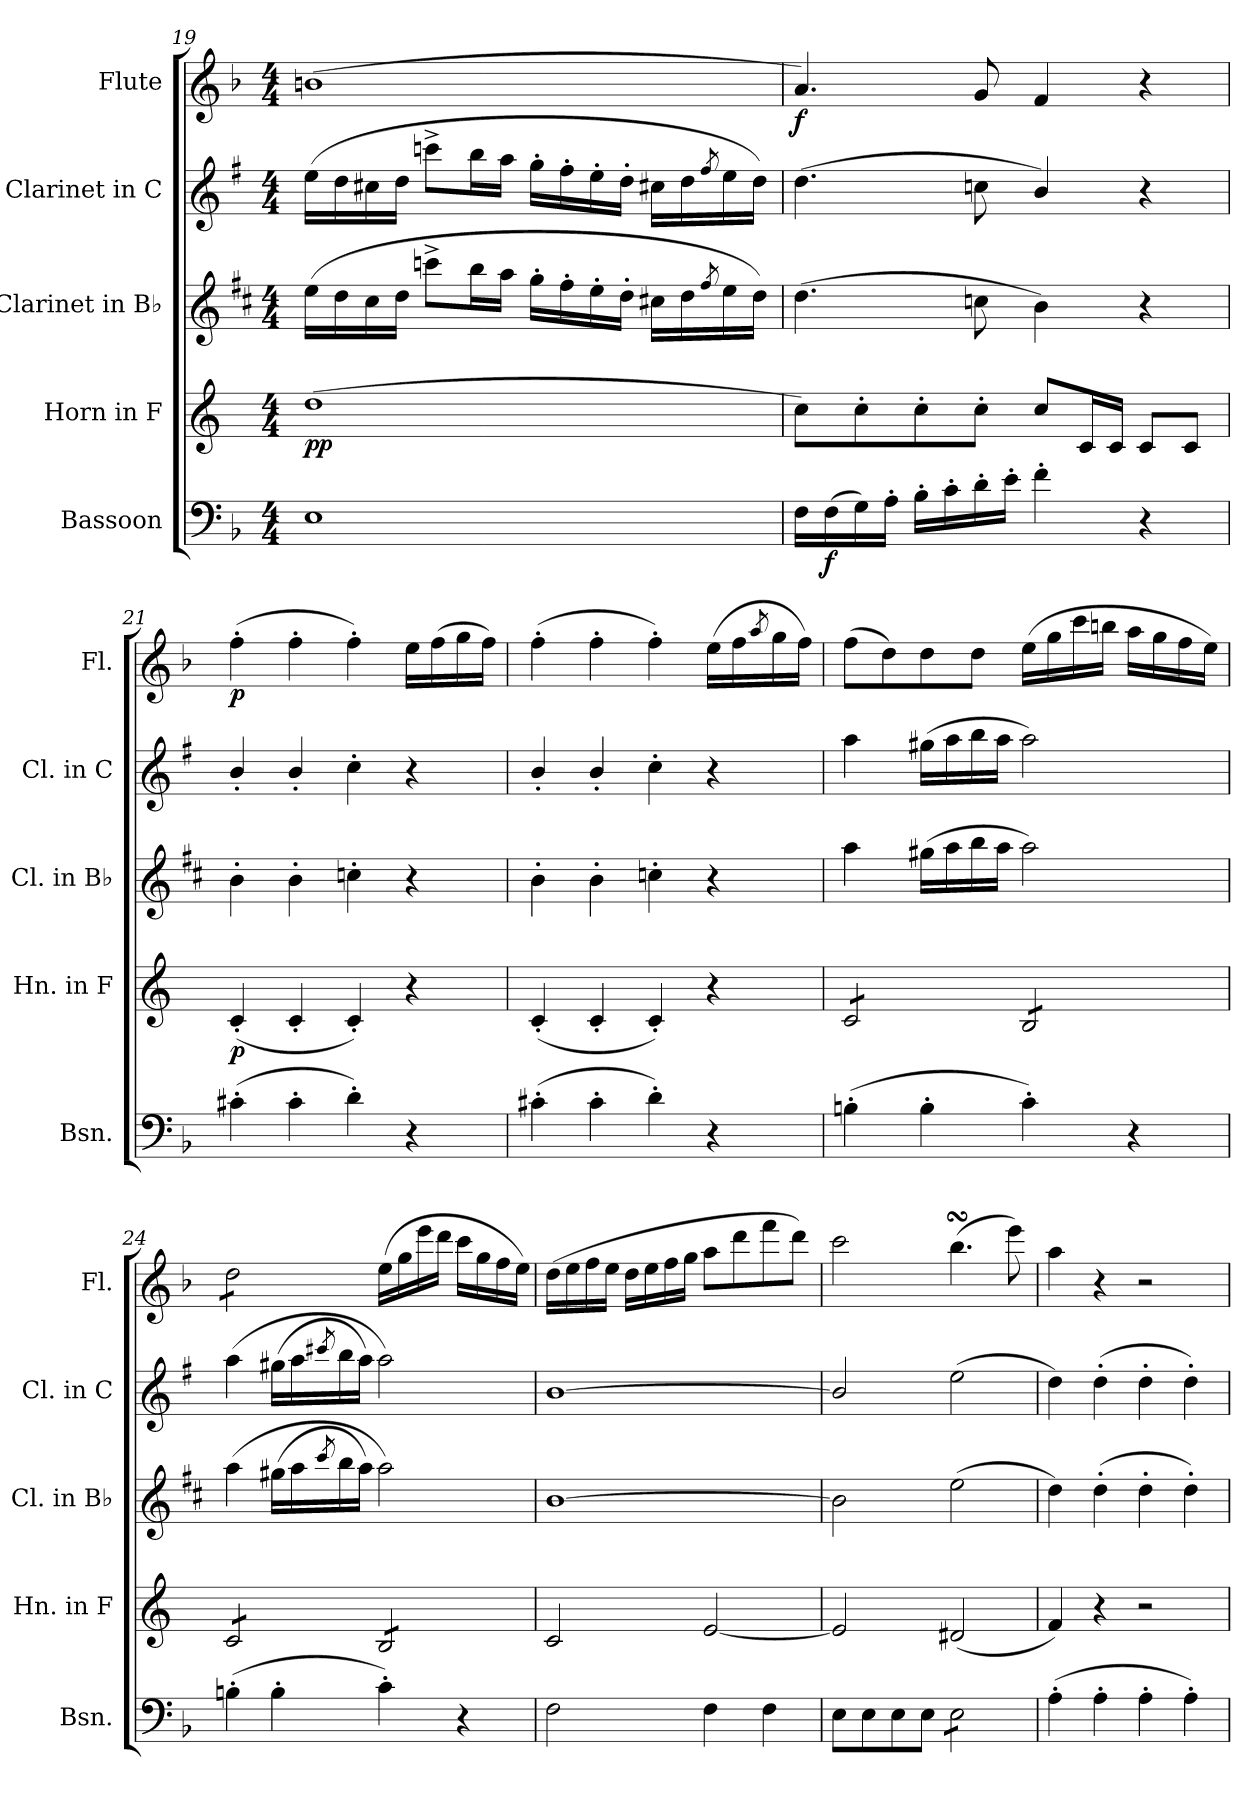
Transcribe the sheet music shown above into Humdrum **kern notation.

**kern	**dynam	**kern	**dynam	**kern	**kern	**kern	**dynam
*part5	*part5	*part4	*part4	*part3	*part2	*part1	*part1
*staff5	*staff5	*staff4	*staff4	*staff3	*staff2	*staff1	*staff1
*I"Bassoon	*	*I"Horn in F	*	*I"Clarinet in B♭	*I"Clarinet in C	*I"Flute	*
*I'Bsn.	*	*I'Hn. in F	*	*I'Cl. in B♭	*I'Cl. in C	*I'Fl.	*
*clefF4	*	*clefG2	*	*clefG2	*clefG2	*clefG2	*
*	*	*ITrd4c7	*	*ITrd1c2	*ITrd1c2	*	*
*k[b-]	*	*k[b-]	*	*k[]	*k[b-]	*k[b-]	*
*M4/4	*	*M4/4	*	*M4/4	*M4/4	*M4/4	*
=19	=19	=19	=19	=19	=19	=19	=19
!	!	!	!LO:DY:b	!	!	!	!
1E	.	(1g	pp	(16dd\LL	(16dd\LL	(1bn	.
.	.	.	.	16cc\	16cc\	.	.
.	.	.	.	16b\	16bn\	.	.
.	.	.	.	16cc\JJ	16cc\JJ	.	.
.	.	.	.	8bb-X^\L	8bb-X^\L	.	.
.	.	.	.	16aa\L	16aa\L	.	.
.	.	.	.	16gg\JJ	16gg\JJ	.	.
.	.	.	.	16ff'\LL	16ff'\LL	.	.
.	.	.	.	16ee'\	16ee'\	.	.
.	.	.	.	16dd'\	16dd'\	.	.
.	.	.	.	16cc'\JJ	16cc'\JJ	.	.
.	.	.	.	16bn\LL	16bn\LL	.	.
.	.	.	.	16cc\	16cc\	.	.
.	.	.	.	8qee/	8qee/	.	.
.	.	.	.	16dd\	16dd\	.	.
.	.	.	.	16cc\JJ)	16cc\JJ)	.	.
=20	=20	=20	=20	=20	=20	=20	=20
!	!	!	!	!	!	!	!LO:DY:b
16F\LL	.	8f\L)	.	(4.cc\	(4.cc\	4.a/)	f
!	!LO:DY:b	!	!	!	!	!	!
(16F\	f	.	.	.	.	.	.
16G\)	.	8f'\	.	.	.	.	.
16A'\JJ	.	.	.	.	.	.	.
16B-'\LL	.	8f'\	.	.	.	.	.
16c'\	.	.	.	.	.	.	.
16d'\	.	8f'\J	.	8b-X\	8b-X\	8g/	.
16e'\JJ	.	.	.	.	.	.	.
4f'\	.	8f/L	.	4a\)	4a/)	4f/	.
.	.	16F/L	.	.	.	.	.
.	.	16F/JJ	.	.	.	.	.
4r	.	8F/L	.	4r	4r	4r	.
.	.	8F/J	.	.	.	.	.
!!LO:PB:g=z
=21	=21	=21	=21	=21	=21	=21	=21
!	!	!	!LO:DY:b	!	!	!	!LO:DY:b
(4c#X'\	.	(4F'/	p	4a'\	4a'/	(4ff'\	p
4c#'\	.	4F'/	.	4a'\	4a'/	4ff'\	.
4d'\)	.	4F'/)	.	4b-X'\	4b-'\	4ff'\)	.
4r	.	4r	.	4r	4r	16ee\LL	.
.	.	.	.	.	.	(16ff\	.
.	.	.	.	.	.	16gg\	.
.	.	.	.	.	.	16ff\JJ)	.
=22	=22	=22	=22	=22	=22	=22	=22
(4c#X'\	.	(4F'/	.	4a'\	4a'/	(4ff'\	.
4c#'\	.	4F'/	.	4a'\	4a'/	4ff'\	.
4d'\)	.	4F'/)	.	4b-X'\	4b-'\	4ff'\)	.
4r	.	4r	.	4r	4r	(16ee\LL	.
.	.	.	.	.	.	16ff\	.
.	.	.	.	.	.	8qaa/	.
.	.	.	.	.	.	16gg\	.
.	.	.	.	.	.	16ff\JJ)	.
=23	=23	=23	=23	=23	=23	=23	=23
*	*	*tremolo	*	*	*	*	*
(4Bn'\	.	8F/L	.	4gg\	4gg\	(8ff\L	.
.	.	8F/	.	.	.	8dd\)	.
4B'\	.	8F/	.	(16ff#X\LL	(16ff#X\LL	8dd\	.
.	.	.	.	16gg\	16gg\	.	.
.	.	8F/J	.	16aa\	16aa\	8dd\J	.
.	.	.	.	16gg\JJ	16gg\JJ	.	.
4c'\)	.	8E/L	.	2gg\)	2gg\)	(16ee\LL	.
.	.	.	.	.	.	16gg\	.
.	.	8E/	.	.	.	16ccc\	.
.	.	.	.	.	.	16bbn\JJ	.
4r	.	8E/	.	.	.	16aa\LL	.
.	.	.	.	.	.	16gg\	.
.	.	8E/J	.	.	.	16ff\	.
.	.	.	.	.	.	16ee\JJ)	.
!!LO:LB:g=z
=24	=24	=24	=24	=24	=24	=24	=24
*	*	*	*	*	*	*tremolo	*
(4Bn'\	.	8F/L	.	(4gg\	(4gg\	8dd\L	.
.	.	8F/	.	.	.	8dd\	.
4B'\	.	8F/	.	(16ff#X\LL	(16ff#X\LL	8dd\	.
.	.	.	.	16gg\	16gg\	.	.
.	.	.	.	8qbb/	8qbbn/	.	.
.	.	8F/J	.	16aa\	16aa\	8dd\J	.
*	*	*	*	*	*	*Xtremolo	*
.	.	.	.	16gg\JJ)	16gg\JJ)	.	.
4c'\)	.	8E/L	.	2gg\)	2gg\)	(16ee\LL	.
.	.	.	.	.	.	16gg\	.
.	.	8E/	.	.	.	16eee\	.
.	.	.	.	.	.	16ddd\JJ	.
4r	.	8E/	.	.	.	16ccc\LL	.
.	.	.	.	.	.	16gg\	.
.	.	8E/J	.	.	.	16ff\	.
*	*	*Xtremolo	*	*	*	*	*
.	.	.	.	.	.	16ee\JJ)	.
=25	=25	=25	=25	=25	=25	=25	=25
2F\	.	2F/	.	[1a	[1a	(16dd\LL	.
.	.	.	.	.	.	16ee\	.
.	.	.	.	.	.	16ff\	.
.	.	.	.	.	.	16ee\JJ	.
.	.	.	.	.	.	16dd\LL	.
.	.	.	.	.	.	16ee\	.
.	.	.	.	.	.	16ff\	.
.	.	.	.	.	.	16gg\JJ	.
4F\	.	[2A/	.	.	.	8aa\L	.
.	.	.	.	.	.	8ddd\	.
4F\	.	.	.	.	.	8fff\	.
.	.	.	.	.	.	8ddd\J)	.
=26	=26	=26	=26	=26	=26	=26	=26
8E\L	.	2A/]	.	2a\]	2a/]	2ccc\	.
8E\	.	.	.	.	.	.	.
8E\	.	.	.	.	.	.	.
8E\J	.	.	.	.	.	.	.
*tremolo	*	*	*	*	*	*	*
8E\L	.	(2G#X/	.	(2dd\	(2dd\	(4.bb-sSSs\	.
8E\	.	.	.	.	.	.	.
8E\	.	.	.	.	.	.	.
8E\J	.	.	.	.	.	8eee\)	.
*Xtremolo	*	*	*	*	*	*	*
!!LO:PB:g=z
=27	=27	=27	=27	=27	=27	=27	=27
(4A'\	.	4B-/)	.	4cc\)	4cc\)	4aa\	.
4A'\	.	4r	.	(4cc'\	(4cc'\	4r	.
4A'\	.	2r	.	4cc'\	4cc'\	2r	.
4A'\)	.	.	.	4cc'\)	4cc'\)	.	.
=	=	=	=	=	=	=	=
*-	*-	*-	*-	*-	*-	*-	*-
